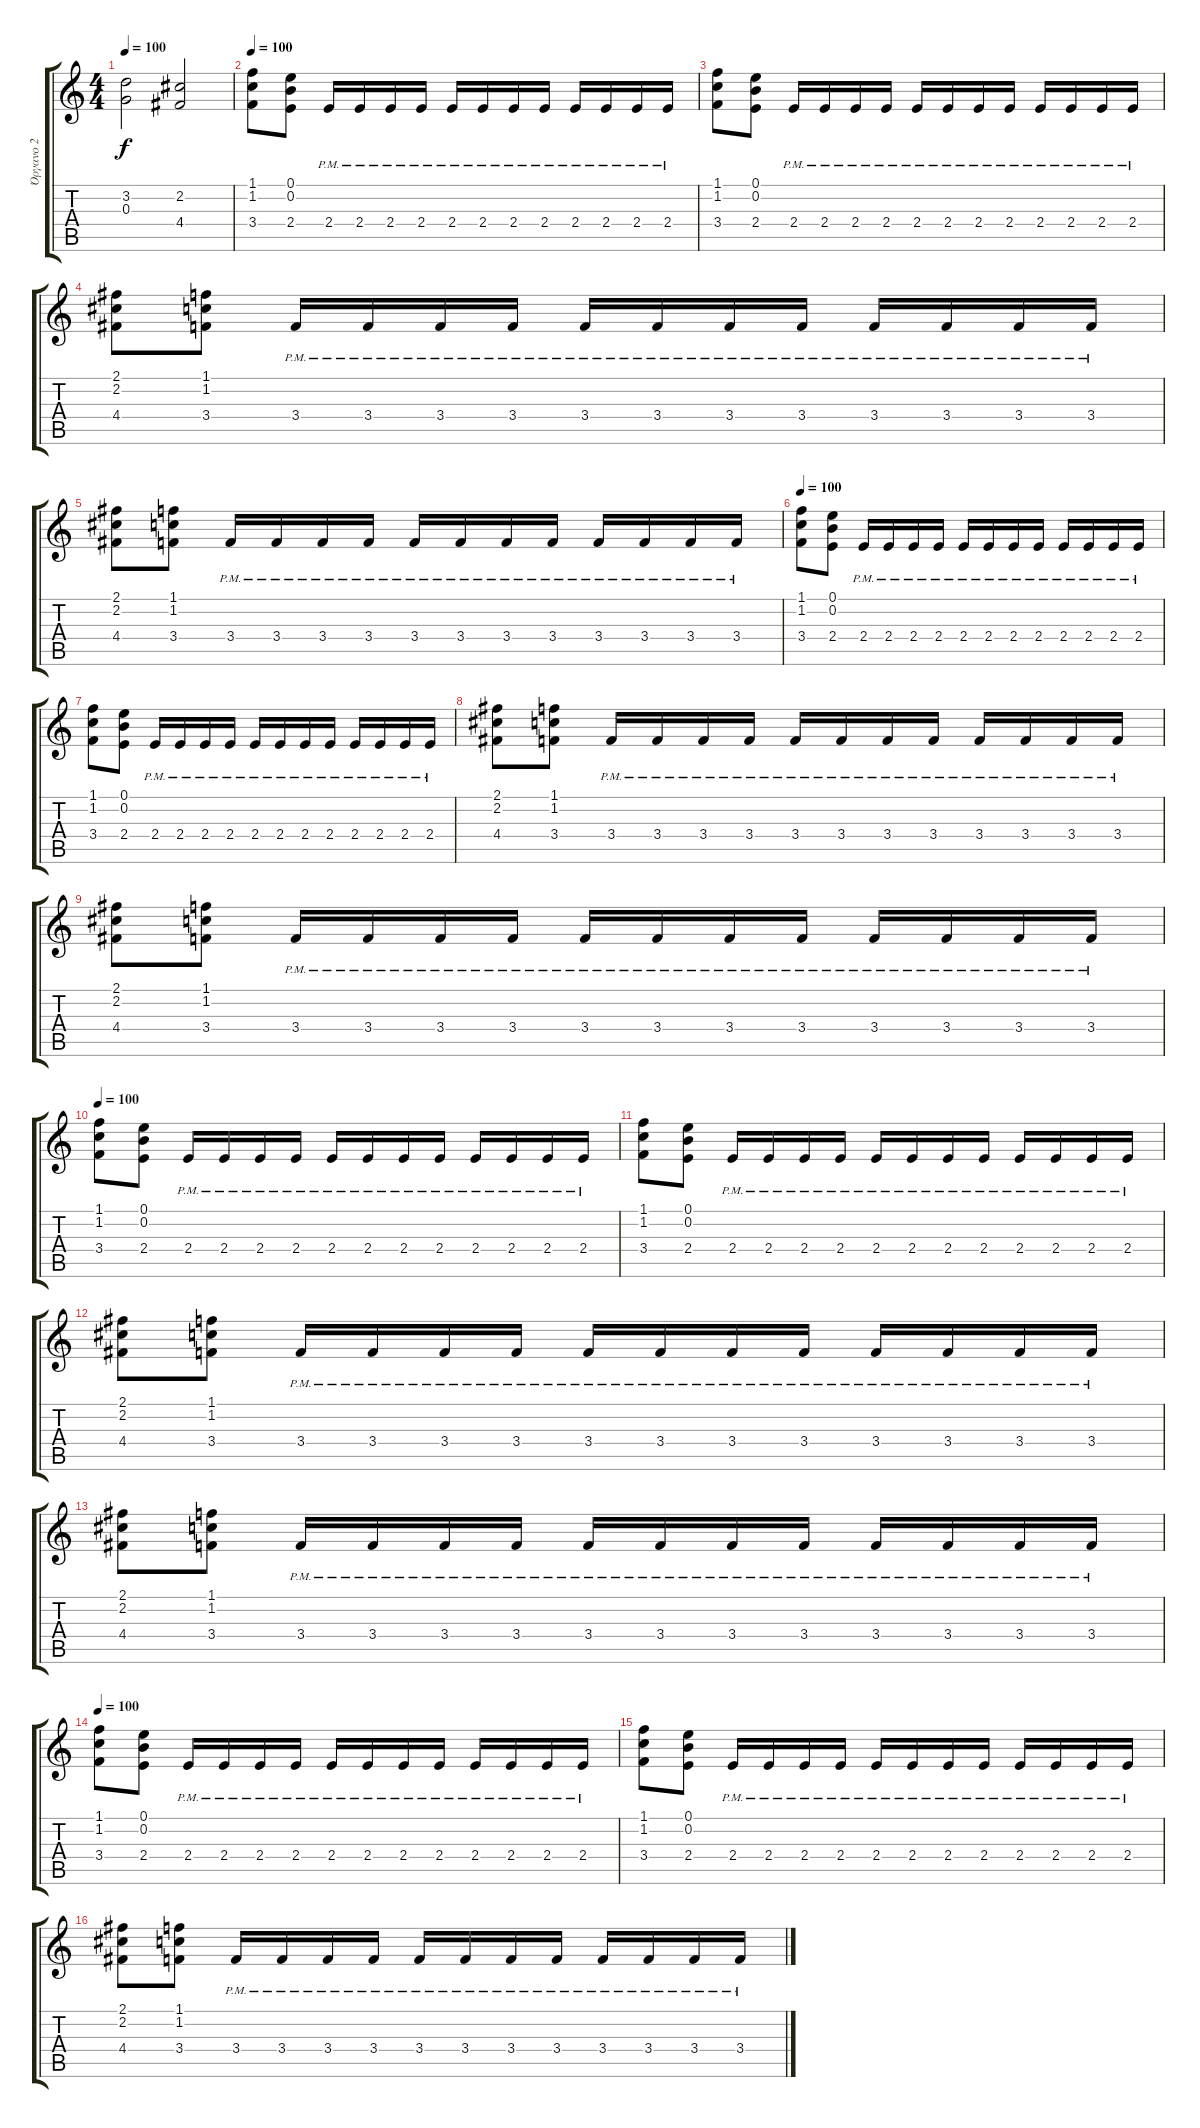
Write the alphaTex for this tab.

\track ("Όργανο 2" "Όργανο 2") {instrument distortionguitar}
\staff {score tabs}
\tuning (E4 B3 G3 D3 A2 E2) {hide}
\ts (4 4)
\tempo 100
\clef g2
\ks c
(3.2 0.3).2{dy f} (2.2 4.4).2 |
\tempo 100
(1.1 1.2 3.4).8 (0.1 0.2 2.4).8 2.4{pm}.16 2.4{pm}.16 2.4{pm}.16 2.4{pm}.16 2.4{pm}.16 2.4{pm}.16 2.4{pm}.16 2.4{pm}.16 2.4{pm}.16 2.4{pm}.16 2.4{pm}.16 2.4{pm}.16 |
(1.1 1.2 3.4).8 (0.1 0.2 2.4).8 2.4{pm}.16 2.4{pm}.16 2.4{pm}.16 2.4{pm}.16 2.4{pm}.16 2.4{pm}.16 2.4{pm}.16 2.4{pm}.16 2.4{pm}.16 2.4{pm}.16 2.4{pm}.16 2.4{pm}.16 |
(2.1 2.2 4.4).8 (1.1 1.2 3.4).8 3.4{pm}.16 3.4{pm}.16 3.4{pm}.16 3.4{pm}.16 3.4{pm}.16 3.4{pm}.16 3.4{pm}.16 3.4{pm}.16 3.4{pm}.16 3.4{pm}.16 3.4{pm}.16 3.4{pm}.16 |
(2.1 2.2 4.4).8 (1.1 1.2 3.4).8 3.4{pm}.16 3.4{pm}.16 3.4{pm}.16 3.4{pm}.16 3.4{pm}.16 3.4{pm}.16 3.4{pm}.16 3.4{pm}.16 3.4{pm}.16 3.4{pm}.16 3.4{pm}.16 3.4{pm}.16 |
\tempo 100
(1.1 1.2 3.4).8 (0.1 0.2 2.4).8 2.4{pm}.16 2.4{pm}.16 2.4{pm}.16 2.4{pm}.16 2.4{pm}.16 2.4{pm}.16 2.4{pm}.16 2.4{pm}.16 2.4{pm}.16 2.4{pm}.16 2.4{pm}.16 2.4{pm}.16 |
(1.1 1.2 3.4).8 (0.1 0.2 2.4).8 2.4{pm}.16 2.4{pm}.16 2.4{pm}.16 2.4{pm}.16 2.4{pm}.16 2.4{pm}.16 2.4{pm}.16 2.4{pm}.16 2.4{pm}.16 2.4{pm}.16 2.4{pm}.16 2.4{pm}.16 |
(2.1 2.2 4.4).8 (1.1 1.2 3.4).8 3.4{pm}.16 3.4{pm}.16 3.4{pm}.16 3.4{pm}.16 3.4{pm}.16 3.4{pm}.16 3.4{pm}.16 3.4{pm}.16 3.4{pm}.16 3.4{pm}.16 3.4{pm}.16 3.4{pm}.16 |
(2.1 2.2 4.4).8 (1.1 1.2 3.4).8 3.4{pm}.16 3.4{pm}.16 3.4{pm}.16 3.4{pm}.16 3.4{pm}.16 3.4{pm}.16 3.4{pm}.16 3.4{pm}.16 3.4{pm}.16 3.4{pm}.16 3.4{pm}.16 3.4{pm}.16 |
\tempo 100
(1.1 1.2 3.4).8 (0.1 0.2 2.4).8 2.4{pm}.16 2.4{pm}.16 2.4{pm}.16 2.4{pm}.16 2.4{pm}.16 2.4{pm}.16 2.4{pm}.16 2.4{pm}.16 2.4{pm}.16 2.4{pm}.16 2.4{pm}.16 2.4{pm}.16 |
(1.1 1.2 3.4).8 (0.1 0.2 2.4).8 2.4{pm}.16 2.4{pm}.16 2.4{pm}.16 2.4{pm}.16 2.4{pm}.16 2.4{pm}.16 2.4{pm}.16 2.4{pm}.16 2.4{pm}.16 2.4{pm}.16 2.4{pm}.16 2.4{pm}.16 |
(2.1 2.2 4.4).8 (1.1 1.2 3.4).8 3.4{pm}.16 3.4{pm}.16 3.4{pm}.16 3.4{pm}.16 3.4{pm}.16 3.4{pm}.16 3.4{pm}.16 3.4{pm}.16 3.4{pm}.16 3.4{pm}.16 3.4{pm}.16 3.4{pm}.16 |
(2.1 2.2 4.4).8 (1.1 1.2 3.4).8 3.4{pm}.16 3.4{pm}.16 3.4{pm}.16 3.4{pm}.16 3.4{pm}.16 3.4{pm}.16 3.4{pm}.16 3.4{pm}.16 3.4{pm}.16 3.4{pm}.16 3.4{pm}.16 3.4{pm}.16 |
\tempo 100
(1.1 1.2 3.4).8 (0.1 0.2 2.4).8 2.4{pm}.16 2.4{pm}.16 2.4{pm}.16 2.4{pm}.16 2.4{pm}.16 2.4{pm}.16 2.4{pm}.16 2.4{pm}.16 2.4{pm}.16 2.4{pm}.16 2.4{pm}.16 2.4{pm}.16 |
(1.1 1.2 3.4).8 (0.1 0.2 2.4).8 2.4{pm}.16 2.4{pm}.16 2.4{pm}.16 2.4{pm}.16 2.4{pm}.16 2.4{pm}.16 2.4{pm}.16 2.4{pm}.16 2.4{pm}.16 2.4{pm}.16 2.4{pm}.16 2.4{pm}.16 |
(2.1 2.2 4.4).8 (1.1 1.2 3.4).8 3.4{pm}.16 3.4{pm}.16 3.4{pm}.16 3.4{pm}.16 3.4{pm}.16 3.4{pm}.16 3.4{pm}.16 3.4{pm}.16 3.4{pm}.16 3.4{pm}.16 3.4{pm}.16 3.4{pm}.16
